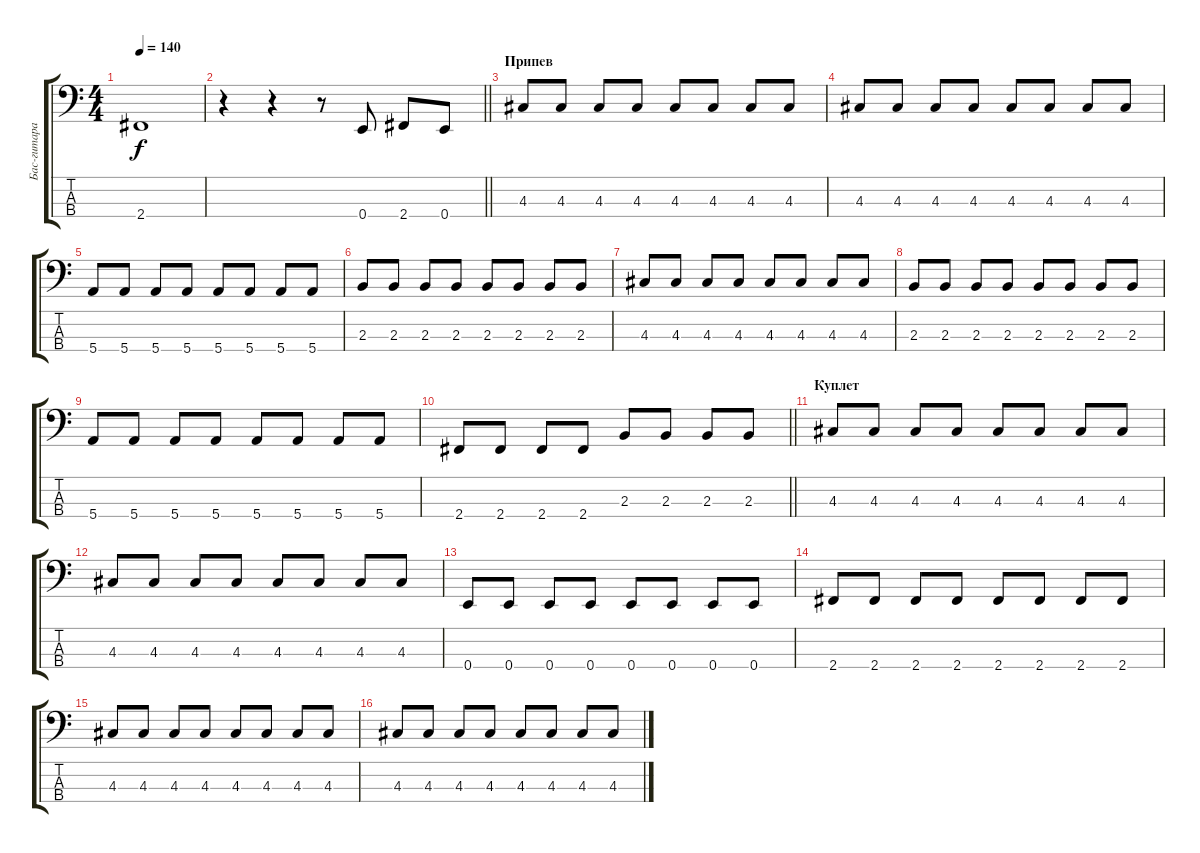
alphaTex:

\track ("Бас-гитара" "Бас-гитара") {instrument electricbasspick}
\staff {score tabs}
\tuning (G2 D2 A1 E1) {hide}
\ts (4 4)
\tempo 140
\clef f4
\ks c
2.4.1{dy f} |
\barLineRight lightlight
r.4 r.4 r.8 0.4.8 2.4.8 0.4.8 |
\section ("" "Припев")
4.3.8 4.3.8 4.3.8 4.3.8 4.3.8 4.3.8 4.3.8 4.3.8 |
4.3.8 4.3.8 4.3.8 4.3.8 4.3.8 4.3.8 4.3.8 4.3.8 |
5.4.8 5.4.8 5.4.8 5.4.8 5.4.8 5.4.8 5.4.8 5.4.8 |
2.3.8 2.3.8 2.3.8 2.3.8 2.3.8 2.3.8 2.3.8 2.3.8 |
4.3.8 4.3.8 4.3.8 4.3.8 4.3.8 4.3.8 4.3.8 4.3.8 |
2.3.8 2.3.8 2.3.8 2.3.8 2.3.8 2.3.8 2.3.8 2.3.8 |
5.4.8 5.4.8 5.4.8 5.4.8 5.4.8 5.4.8 5.4.8 5.4.8 |
\barLineRight lightlight
2.4.8 2.4.8 2.4.8 2.4.8 2.3.8 2.3.8 2.3.8 2.3.8 |
\section ("" "Куплет")
4.3.8 4.3.8 4.3.8 4.3.8 4.3.8 4.3.8 4.3.8 4.3.8 |
4.3.8 4.3.8 4.3.8 4.3.8 4.3.8 4.3.8 4.3.8 4.3.8 |
0.4.8 0.4.8 0.4.8 0.4.8 0.4.8 0.4.8 0.4.8 0.4.8 |
2.4.8 2.4.8 2.4.8 2.4.8 2.4.8 2.4.8 2.4.8 2.4.8 |
4.3.8 4.3.8 4.3.8 4.3.8 4.3.8 4.3.8 4.3.8 4.3.8 |
4.3.8 4.3.8 4.3.8 4.3.8 4.3.8 4.3.8 4.3.8 4.3.8
